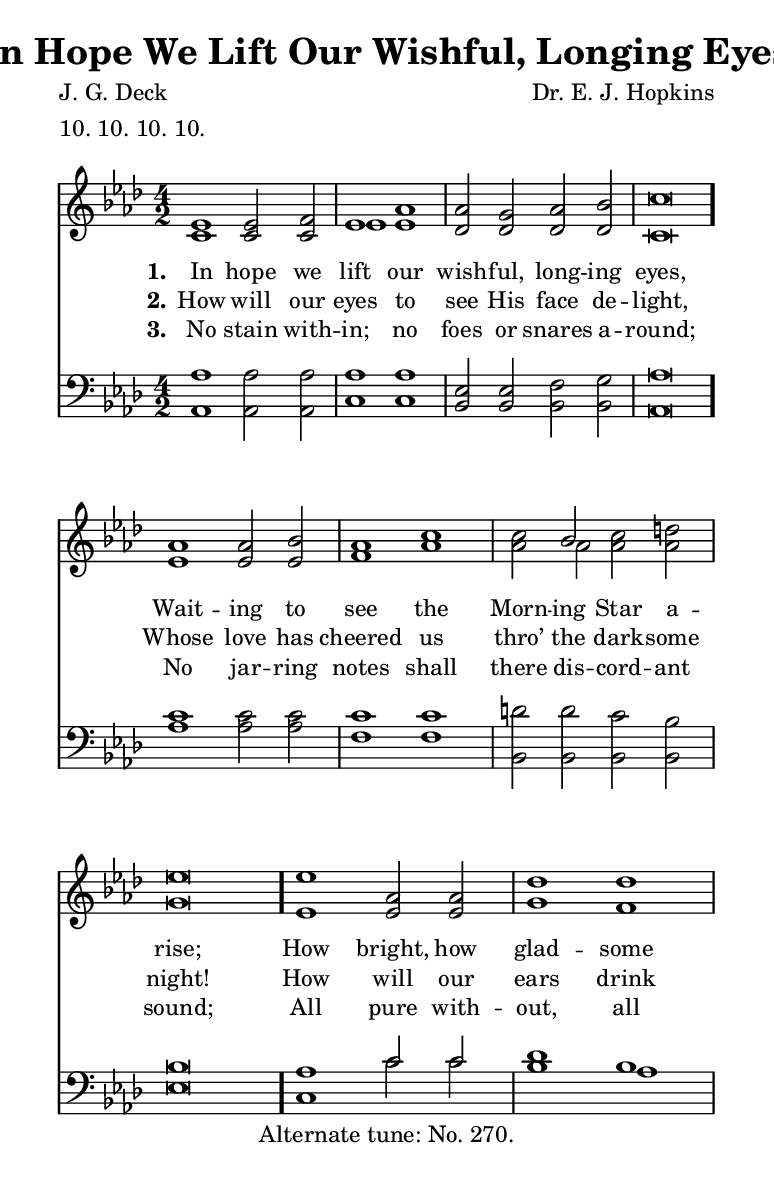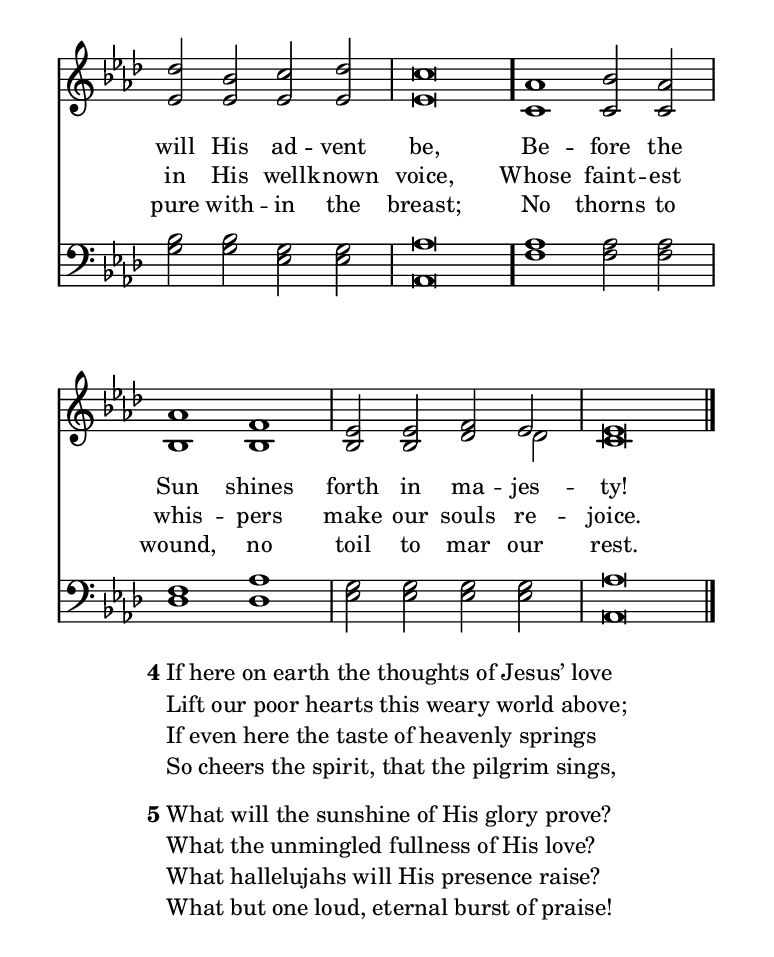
\include "common/global.ily"
\paper {
  \include "common/paper.ily"
  systems-per-page = ##f
  system-count = #(cond (is-eogsized 4) (#t #f)) % original has 3 systems
  oddFooterMarkup = \markup { \fill-line { \on-the-fly \first-page "Alternate tune: No. 270." } }
  score-markup-spacing.padding = 3
  score-markup-spacing.basic-distance = 3
}

\header{
  hymnnumber = "166"
  title = "In Hope We Lift Our Wishful, Longing Eyes"
  tunename = "Ellers"
  meter = "10. 10. 10. 10."
  poet = "J. G. Deck"
  composer = "Dr. E. J. Hopkins"
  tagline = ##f
}

patternAA = { c1 c2 c2 | c1 c1 | c2 c2 c2 c2 | c\breve }

global = {
  \include "common/overrides.ily"
  \override Staff.TimeSignature.style = #'numbered
  \time 4/2
  \override Score.MetronomeMark.transparent = ##t % hide all fermata changes too
  \tempo 2=100
  \key aes \major
  \autoBeamOff
}

notesSoprano = {
\global
\relative c' {

  \changePitch \patternAA { ees ees f | ees aes | aes g aes bes | c }
  \changePitch \patternAA { aes aes bes | aes c | c bes c d | ees }
  \changePitch \patternAA { ees aes, aes | des des | des bes c des | c }
  \changePitch \patternAA { aes bes aes | aes f | ees ees f ees | ees }
  \bar "|."

}
}

notesAlto = {
\global
\relative e' {

  \changePitch \patternAA { c c c | ees ees | des des des des | c }
  \changePitch \patternAA { ees ees ees | f aes | aes aes aes aes | g }
  \changePitch \patternAA { ees ees ees | g f | ees ees ees ees | ees }
  \changePitch \patternAA { c c c | bes bes | bes bes des des | c }

}
}

notesTenor = {
\global
\relative a {

  \changePitch \patternAA { aes aes aes | aes aes | ees ees f g | aes }
  \changePitch \patternAA { c c c | c c | d d c bes | bes }
  \changePitch \patternAA { aes c c | des bes | bes bes g g | aes }
  \changePitch \patternAA { aes aes aes | f aes | g g g g | aes }

}
}

notesBass = {
\global
\relative f, {

  \changePitch \patternAA { aes aes aes | c c | bes bes bes bes | aes }
  \changePitch \patternAA { aes' aes aes | f f | bes, bes bes bes | ees }
  \changePitch \patternAA { c c' c | bes aes | g g ees ees | aes, }
  \changePitch \patternAA { f' f f | des des | ees ees ees ees | aes, }

}
}

wordsA = \lyricmode {
\set stanza = "1."

In hope we lift our wish -- ful, long -- ing eyes, \bar "."
Wait -- ing to see the Morn -- ing Star a -- rise; \bar "."
How bright, how glad -- some will His ad -- vent be, \bar "."
Be -- fore the Sun shines forth in ma -- jes -- ty! \bar "."

}

wordsB = \lyricmode {
\set stanza = "2."

How will our eyes to see His face de -- light,
Whose love has cheered us thro’ the dark -- some night!
How will our ears drink in His well -- known voice,
Whose faint -- est whis -- pers make our souls re -- joice.

}

wordsC = \lyricmode {
\set stanza = "3."

No stain with -- in; no foes or snares a -- round;
No jar -- ring notes shall there dis -- cord -- ant sound;
All pure with -- out, all pure with -- in the breast;
No thorns to wound, no toil to mar our rest.

}

wordsD = \markuplist {

\line { If here on earth the thoughts of Jesus’ love }
\line { Lift our poor hearts this weary world above; }
\line { If even here the taste of heavenly springs }
\line { So cheers the spirit, that the pilgrim sings, }

}

wordsE = \markuplist {

\line { What will the sunshine of His glory prove? }
\line { What the unmingled fullness of His love? }
\line { What hallelujahs will His presence raise? }
\line { What but one loud, eternal burst of praise! }

}

\score {
  \context ChoirStaff <<
    \context Staff = upper <<
      \set Staff.autoBeaming = ##f
      \set ChoirStaff.systemStartDelimiter = #'SystemStartBar
      \set ChoirStaff.printPartCombineTexts = ##f
      \partcombine #'(2 . 11) \notesSoprano \notesAlto
      \context NullVoice = sopranos { \voiceOne << \notesSoprano >> }
      \context Lyrics = one   \lyricsto sopranos \wordsA
      \context Lyrics = two   \lyricsto sopranos \wordsB
      \context Lyrics = three \lyricsto sopranos \wordsC
    >>
    \context Staff = men <<
      \set Staff.autoBeaming = ##f
      \clef bass
      \set ChoirStaff.printPartCombineTexts = ##f
      \partcombine #'(2 . 11) \notesTenor \notesBass
    >>
  >>
  \layout {
    \include "common/layout.ily"
  }
  \midi{
    \include "common/midi.ily"
  }
}

\noPageBreak

\markup { \fill-line { \column {
  \line{ \bold 4 \column { \wordsD } } \combine \null \vspace #0.4
  \line{ \bold 5 \column { \wordsE } } \combine \null \vspace #0.4
} } }

\version "2.19.49"  % necessary for upgrading to future LilyPond versions.

% vi:set et ts=2 sw=2 ai nocindent syntax=lilypond:
